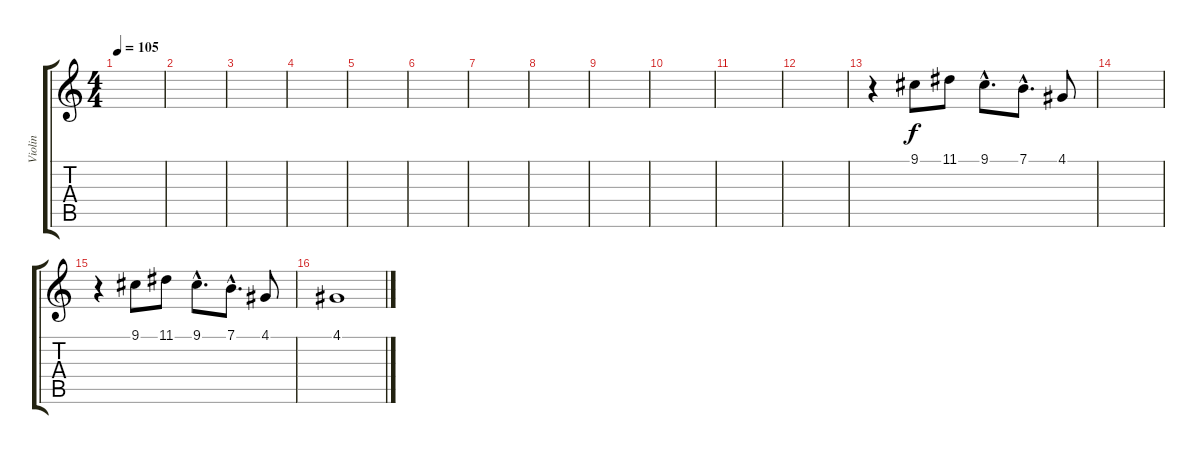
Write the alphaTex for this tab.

\track ("Violin" "Violin") {instrument violin}
\staff {score tabs}
\tuning (E4 B3 G3 D3 A2 E2) {hide}
\ts (4 4)
\tempo 105
\clef g2
\ks c
|
|
|
|
|
|
|
|
|
|
|
|
r.4 9.1.8 11.1.8 9.1{hac}.8{d} 7.1{hac}.8{d} 4.1.8 |
|
r.4 9.1.8 11.1.8 9.1{hac}.8{d} 7.1{hac}.8{d} 4.1.8 |
4.1.1
